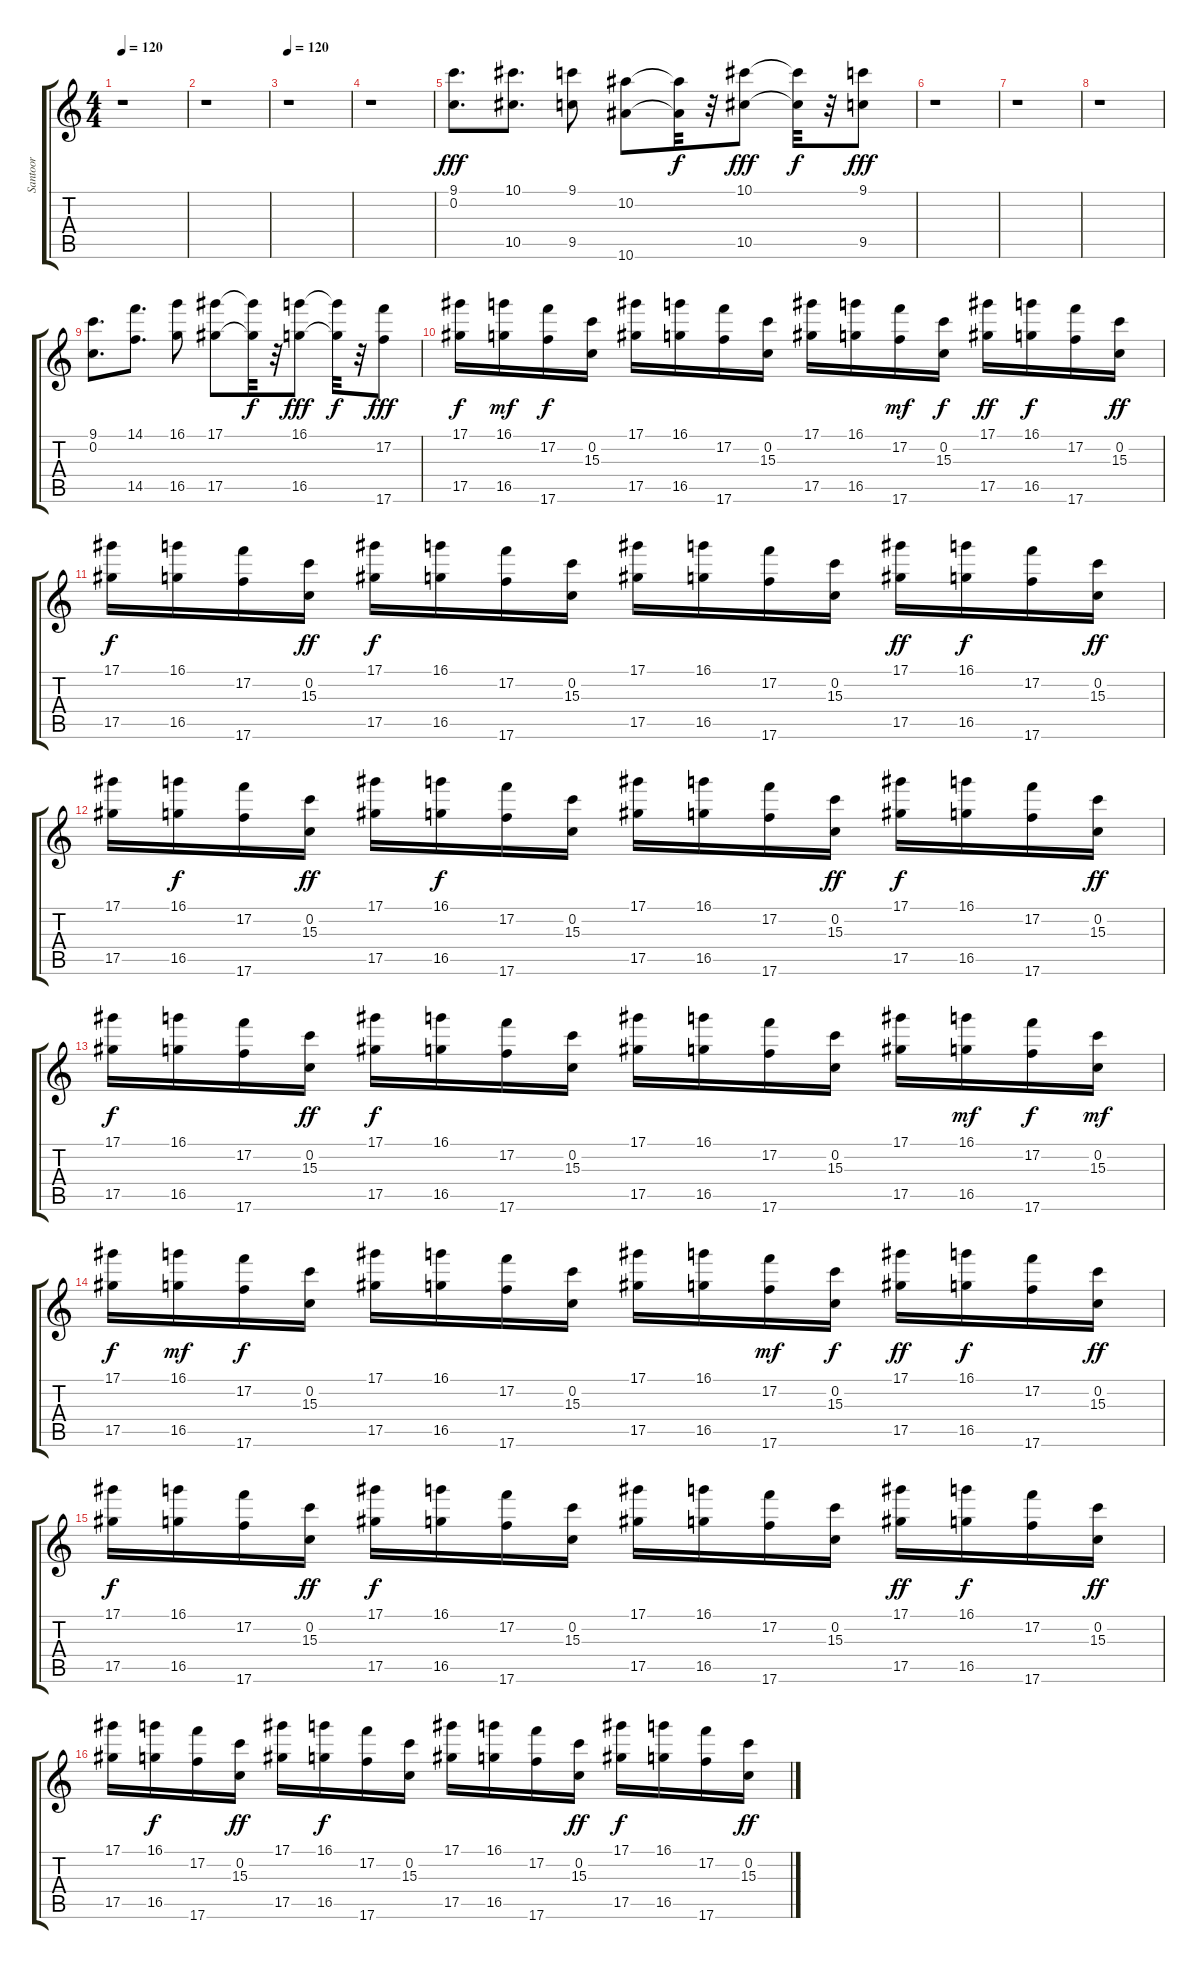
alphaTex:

\track ("Santoor" "Santoor") {instrument acousticguitarsteel}
\staff {score tabs}
\tuning (Eb4 C4 A3 Gb3 Eb3 C3) {hide}
\ts (4 4)
\tempo 120
\clef g2
\ks c
r.1{dy f} |
r.1 |
\tempo 120
r.1 |
r.1 |
(9.1 0.2).8{d dy fff} (10.1 10.5).8{d} (9.1 9.5).8 (10.2 10.6).8 (10.2{t} 10.6{t}).32{dy f} r.32 (10.1 10.5).8{dy fff} (10.1{t} 10.5{t}).32{dy f} r.32 (9.1 9.5).8{dy fff} |
r.1 |
r.1 |
r.1 |
(9.1 0.2).8{d} (14.1 14.5).8{d} (16.1 16.5).8 (17.1 17.5).8 (17.1{t} 17.5{t}).32{dy f} r.32 (16.1 16.5).8{dy fff} (16.1{t} 16.5{t}).32{dy f} r.32 (17.2 17.6).8{dy fff} |
(17.1 17.5).16{dy f} (16.1 16.5).16{dy mf} (17.2 17.6).16{dy f} (0.2 15.3).16 (17.1 17.5).16 (16.1 16.5).16 (17.2 17.6).16 (0.2 15.3).16 (17.1 17.5).16 (16.1 16.5).16 (17.2 17.6).16{dy mf} (0.2 15.3).16{dy f} (17.1 17.5).16{dy ff} (16.1 16.5).16{dy f} (17.2 17.6).16 (0.2 15.3).16{dy ff} |
(17.1 17.5).16{dy f} (16.1 16.5).16 (17.2 17.6).16 (0.2 15.3).16{dy ff} (17.1 17.5).16{dy f} (16.1 16.5).16 (17.2 17.6).16 (0.2 15.3).16 (17.1 17.5).16 (16.1 16.5).16 (17.2 17.6).16 (0.2 15.3).16 (17.1 17.5).16{dy ff} (16.1 16.5).16{dy f} (17.2 17.6).16 (0.2 15.3).16{dy ff} |
(17.1 17.5).16 (16.1 16.5).16{dy f} (17.2 17.6).16 (0.2 15.3).16{dy ff} (17.1 17.5).16 (16.1 16.5).16{dy f} (17.2 17.6).16 (0.2 15.3).16 (17.1 17.5).16 (16.1 16.5).16 (17.2 17.6).16 (0.2 15.3).16{dy ff} (17.1 17.5).16{dy f} (16.1 16.5).16 (17.2 17.6).16 (0.2 15.3).16{dy ff} |
(17.1 17.5).16{dy f} (16.1 16.5).16 (17.2 17.6).16 (0.2 15.3).16{dy ff} (17.1 17.5).16{dy f} (16.1 16.5).16 (17.2 17.6).16 (0.2 15.3).16 (17.1 17.5).16 (16.1 16.5).16 (17.2 17.6).16 (0.2 15.3).16 (17.1 17.5).16 (16.1 16.5).16{dy mf} (17.2 17.6).16{dy f} (0.2 15.3).16{dy mf} |
(17.1 17.5).16{dy f} (16.1 16.5).16{dy mf} (17.2 17.6).16{dy f} (0.2 15.3).16 (17.1 17.5).16 (16.1 16.5).16 (17.2 17.6).16 (0.2 15.3).16 (17.1 17.5).16 (16.1 16.5).16 (17.2 17.6).16{dy mf} (0.2 15.3).16{dy f} (17.1 17.5).16{dy ff} (16.1 16.5).16{dy f} (17.2 17.6).16 (0.2 15.3).16{dy ff} |
(17.1 17.5).16{dy f} (16.1 16.5).16 (17.2 17.6).16 (0.2 15.3).16{dy ff} (17.1 17.5).16{dy f} (16.1 16.5).16 (17.2 17.6).16 (0.2 15.3).16 (17.1 17.5).16 (16.1 16.5).16 (17.2 17.6).16 (0.2 15.3).16 (17.1 17.5).16{dy ff} (16.1 16.5).16{dy f} (17.2 17.6).16 (0.2 15.3).16{dy ff} |
(17.1 17.5).16 (16.1 16.5).16{dy f} (17.2 17.6).16 (0.2 15.3).16{dy ff} (17.1 17.5).16 (16.1 16.5).16{dy f} (17.2 17.6).16 (0.2 15.3).16 (17.1 17.5).16 (16.1 16.5).16 (17.2 17.6).16 (0.2 15.3).16{dy ff} (17.1 17.5).16{dy f} (16.1 16.5).16 (17.2 17.6).16 (0.2 15.3).16{dy ff}
